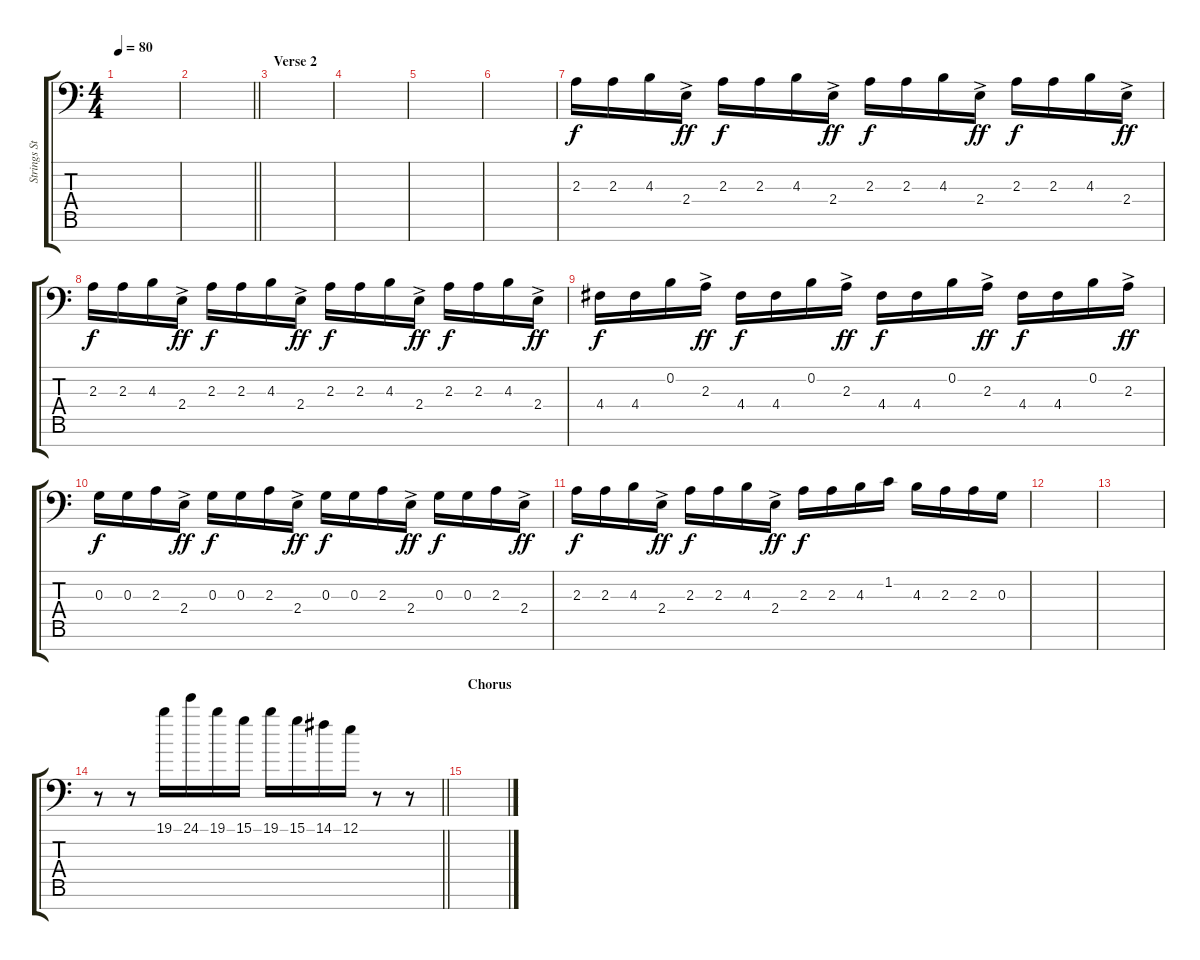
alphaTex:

\track ("Strings Stac" "Strings St") {instrument stringensemble1}
\staff {score tabs}
\tuning (E4 B3 G3 D3 A2 E2 C-1) {hide}
\ts (4 4)
\tempo 80
\clef f4
\ks c
|
\barLineRight lightlight
|
\section ("" "Verse 2")
|
|
|
|
2.3.16 2.3.16 4.3.16 2.4{ac}.16{dy ff} 2.3.16{dy f} 2.3.16 4.3.16 2.4{ac}.16{dy ff} 2.3.16{dy f} 2.3.16 4.3.16 2.4{ac}.16{dy ff} 2.3.16{dy f} 2.3.16 4.3.16 2.4{ac}.16{dy ff} |
2.3.16{dy f} 2.3.16 4.3.16 2.4{ac}.16{dy ff} 2.3.16{dy f} 2.3.16 4.3.16 2.4{ac}.16{dy ff} 2.3.16{dy f} 2.3.16 4.3.16 2.4{ac}.16{dy ff} 2.3.16{dy f} 2.3.16 4.3.16 2.4{ac}.16{dy ff} |
4.4.16{dy f} 4.4.16 0.2.16 2.3{ac}.16{dy ff} 4.4.16{dy f} 4.4.16 0.2.16 2.3{ac}.16{dy ff} 4.4.16{dy f} 4.4.16 0.2.16 2.3{ac}.16{dy ff} 4.4.16{dy f} 4.4.16 0.2.16 2.3{ac}.16{dy ff} |
0.3.16{dy f} 0.3.16 2.3.16 2.4{ac}.16{dy ff} 0.3.16{dy f} 0.3.16 2.3.16 2.4{ac}.16{dy ff} 0.3.16{dy f} 0.3.16 2.3.16 2.4{ac}.16{dy ff} 0.3.16{dy f} 0.3.16 2.3.16 2.4{ac}.16{dy ff} |
2.3.16{dy f} 2.3.16 4.3.16 2.4{ac}.16{dy ff} 2.3.16{dy f} 2.3.16 4.3.16 2.4{ac}.16{dy ff} 2.3.16{dy f volume 9} 2.3.16 4.3.16 1.2.16 4.3.16 2.3.16 2.3.16 0.3.16 |
|
|
\barLineRight lightlight
r.8 r.8 19.1.16{volume 5} 24.1.16 19.1.16 15.1.16 19.1.16 15.1.16 14.1.16 12.1.16 r.8 r.8 |
\section ("" "Chorus")
